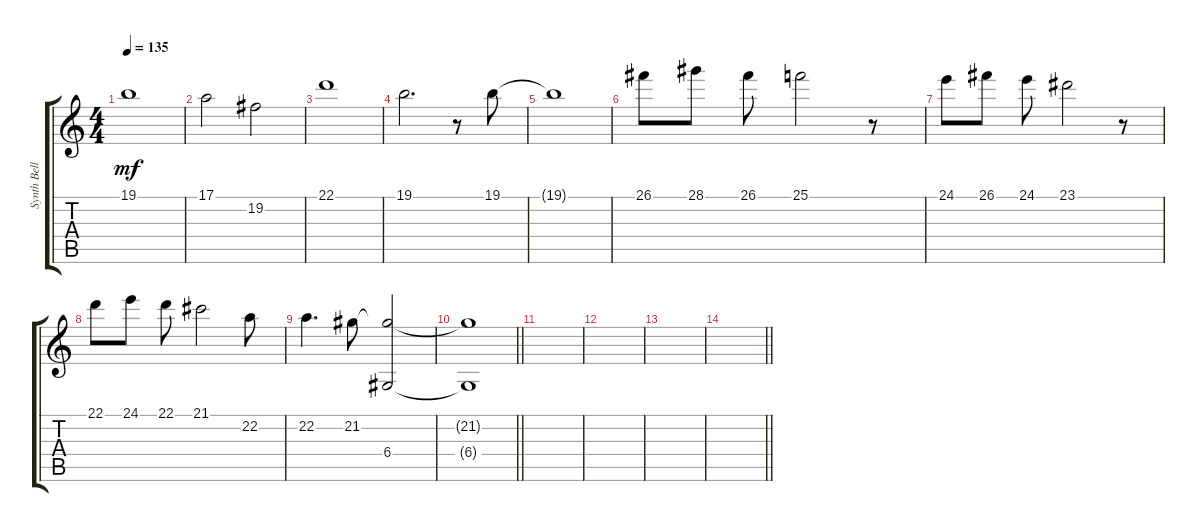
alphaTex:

\track ("Synth Bells" "Synth Bell") {instrument vibraphone bank 255}
\staff {score tabs}
\tuning (E4 B3 G3 D3 A2 E2) {hide}
\ts (4 4)
\tempo 135
\clef g2
\ks c
19.1{t}.1{dy mf} |
17.1.2 19.2.2 |
22.1.1 |
19.1.2{d} r.8 19.1.8 |
19.1{t}.1 |
26.1.8 28.1.8 26.1.8 25.1.2 r.8 |
24.1.8 26.1.8 24.1.8 23.1.2 r.8 |
22.1.8 24.1.8 22.1.8 21.1.2 22.2.8 |
22.2.4{d} 21.2.8 (21.2{t} 6.4).2 |
\barLineRight lightlight
(21.2{t} 6.4{t}).1 |
|
|
|
\barLineRight lightlight
